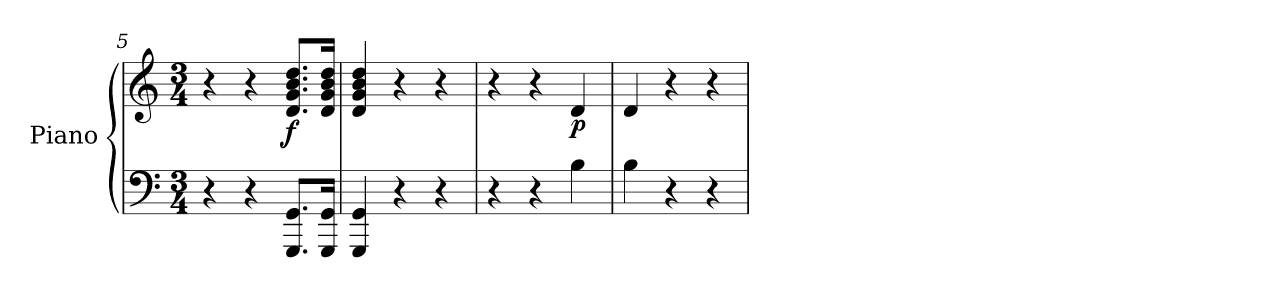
**kern	**kern	**dynam
*part1	*part1	*part1
*staff2	*staff1	*staff1/2
*I"Piano	*	*
*I'Pno.	*	*
*clefF4	*clefG2	*
*k[]	*k[]	*
*M3/4	*M3/4	*
=5	=5	=5
4r	4r	.
4r	4r	.
!	!	!LO:DY:b
8.GGG/ 8.GG/L	8.d/ 8.g/ 8.b/ 8.dd/L	f
16GGG/ 16GG/Jk	16d/ 16g/ 16b/ 16dd/Jk	.
=6	=6	=6
4GGG/ 4GG/	4d/ 4g/ 4b/ 4dd/	.
4r	4r	.
4r	4r	.
=7	=7	=7
4r	4r	.
4r	4r	.
!	!	!LO:DY:b
4B\	4d/	p
=8	=8	=8
4B\	4d/	.
4r	4r	.
4r	4r	.
=	=	=
*-	*-	*-
